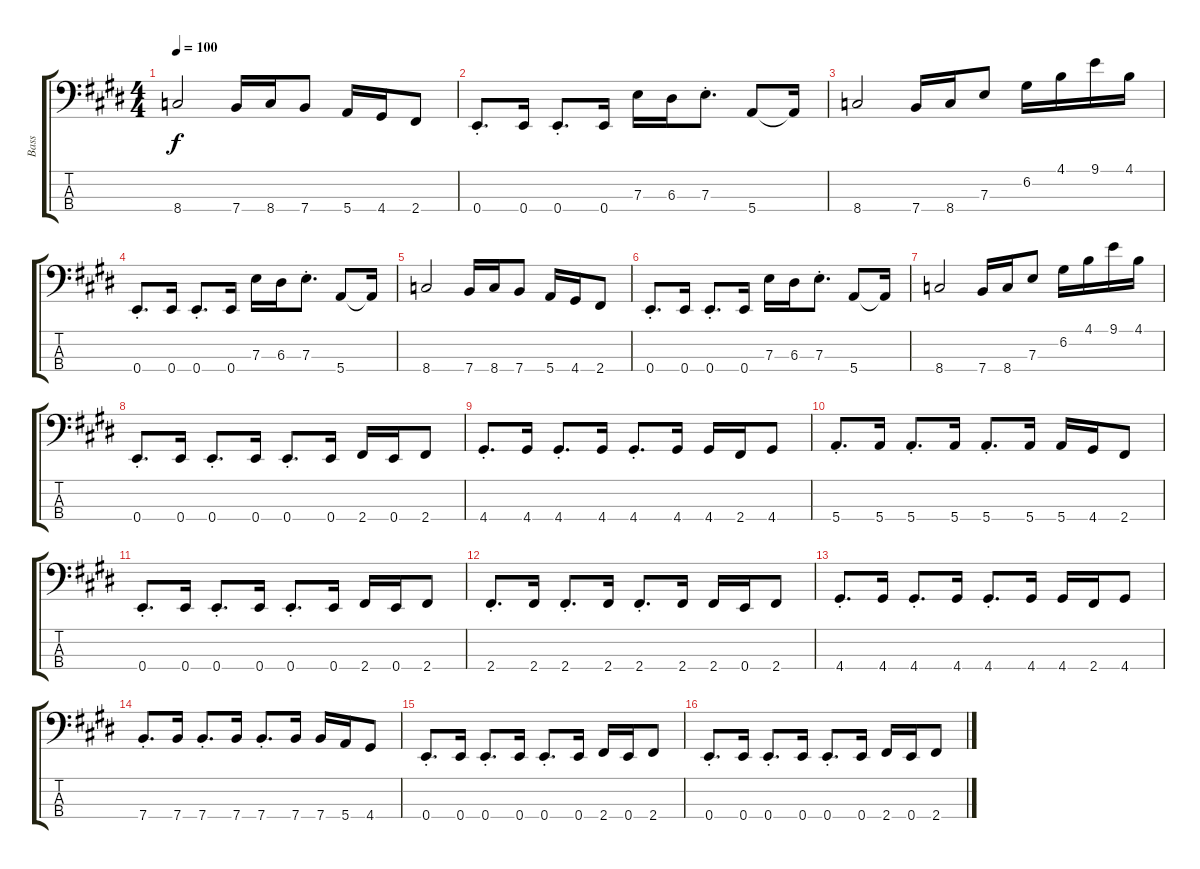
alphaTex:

\track ("Bass" "Bass") {instrument electricbassfinger}
\staff {score tabs}
\tuning (G2 D2 A1 E1) {hide}
\ts (4 4)
\tempo 100
\clef f4
\ks e
8.4.2{dy f} 7.4.16 8.4.16 7.4.8 5.4.16 4.4.16 2.4.8 |
\ks c#minor
0.4{st}.8{d} 0.4.16 0.4{st}.8{d} 0.4.16 7.3.16 6.3.16 7.3{st}.8{d} 5.4.8 5.4{t}.16 |
\ks e
8.4.2 7.4.16 8.4.16 7.3.8 6.2.16 4.1.16 9.1.16 4.1.16 |
0.4{st}.8{d} 0.4.16 0.4{st}.8{d} 0.4.16 7.3.16 6.3.16 7.3{st}.8{d} 5.4.8 5.4{t}.16 |
\ks c#minor
8.4.2 7.4.16 8.4.16 7.4.8 5.4.16 4.4.16 2.4.8 |
\ks e
0.4{st}.8{d} 0.4.16 0.4{st}.8{d} 0.4.16 7.3.16 6.3.16 7.3{st}.8{d} 5.4.8 5.4{t}.16 |
8.4.2 7.4.16 8.4.16 7.3.8 6.2.16 4.1.16 9.1.16 4.1.16 |
\ks c#minor
0.4{st}.8{d} 0.4.16 0.4{st}.8{d} 0.4.16 0.4{st}.8{d} 0.4.16 2.4.16 0.4.16 2.4.8 |
4.4{st}.8{d} 4.4.16 4.4{st}.8{d} 4.4.16 4.4{st}.8{d} 4.4.16 4.4.16 2.4.16 4.4.8 |
\ks e
5.4{st}.8{d} 5.4.16 5.4{st}.8{d} 5.4.16 5.4{st}.8{d} 5.4.16 5.4.16 4.4.16 2.4.8 |
\ks c#minor
0.4{st}.8{d} 0.4.16 0.4{st}.8{d} 0.4.16 0.4{st}.8{d} 0.4.16 2.4.16 0.4.16 2.4.8 |
2.4{st}.8{d} 2.4.16 2.4{st}.8{d} 2.4.16 2.4{st}.8{d} 2.4.16 2.4.16 0.4.16 2.4.8 |
4.4{st}.8{d} 4.4.16 4.4{st}.8{d} 4.4.16 4.4{st}.8{d} 4.4.16 4.4.16 2.4.16 4.4.8 |
\ks e
7.4{st}.8{d} 7.4.16 7.4{st}.8{d} 7.4.16 7.4{st}.8{d} 7.4.16 7.4.16 5.4.16 4.4.8 |
\ks c#minor
0.4{st}.8{d} 0.4.16 0.4{st}.8{d} 0.4.16 0.4{st}.8{d} 0.4.16 2.4.16 0.4.16 2.4.8 |
0.4{st}.8{d} 0.4.16 0.4{st}.8{d} 0.4.16 0.4{st}.8{d} 0.4.16 2.4.16 0.4.16 2.4.8
